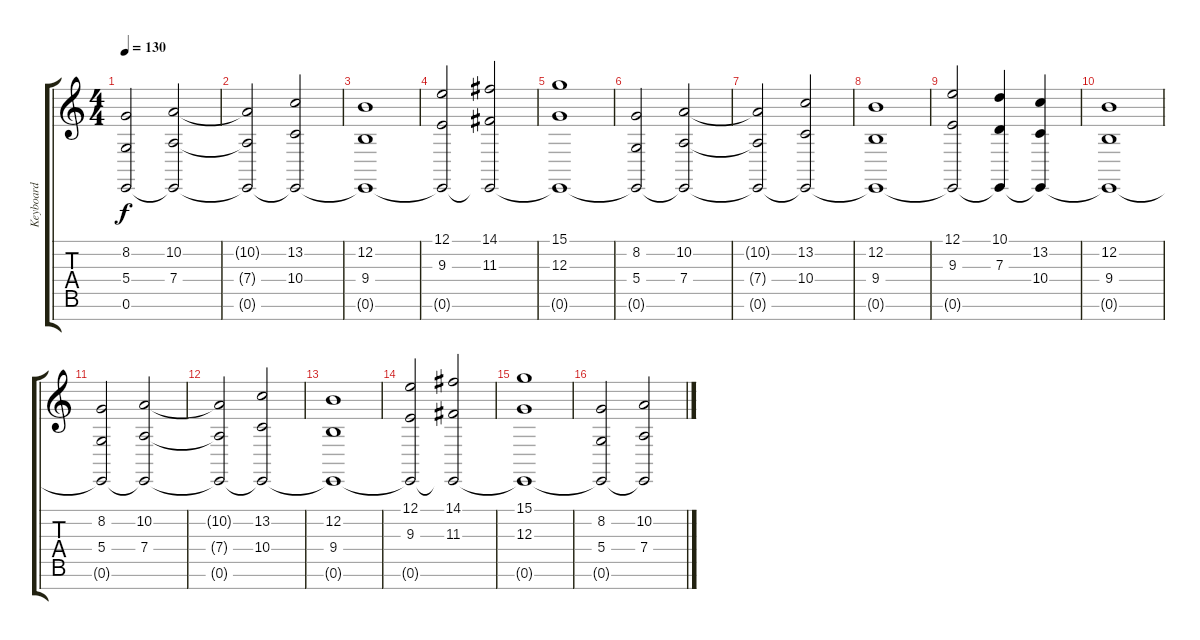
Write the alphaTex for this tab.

\track ("Keyboard" "Keyboard") {instrument synthstrings2}
\staff {score tabs}
\tuning (E4 B3 G3 D3 A2 E2 B1) {hide}
\ts (4 4)
\tempo 130
\clef g2
\ks c
(8.2 5.4 0.6{t}).2{dy f} (10.2 7.4 0.6{t}).2 |
(10.2{t} 7.4{t} 0.6{t}).2 (13.2 10.4 0.6{t}).2 |
(12.2 9.4 0.6{t}).1 |
(12.1 9.3 0.6{t}).2 (14.1 11.3 0.6{t}).2 |
(15.1 12.3 0.6{t}).1 |
(8.2 5.4 0.6{t}).2 (10.2 7.4 0.6{t}).2 |
(10.2{t} 7.4{t} 0.6{t}).2 (13.2 10.4 0.6{t}).2 |
(12.2 9.4 0.6{t}).1 |
(12.1 9.3 0.6{t}).2 (10.1 7.3 0.6{t}).4 (13.2 10.4 0.6{t}).4 |
(12.2 9.4 0.6{t}).1 |
(8.2 5.4 0.6{t}).2 (10.2 7.4 0.6{t}).2 |
(10.2{t} 7.4{t} 0.6{t}).2 (13.2 10.4 0.6{t}).2 |
(12.2 9.4 0.6{t}).1 |
(12.1 9.3 0.6{t}).2 (14.1 11.3 0.6{t}).2 |
(15.1 12.3 0.6{t}).1 |
(8.2 5.4 0.6{t}).2 (10.2 7.4 0.6{t}).2
